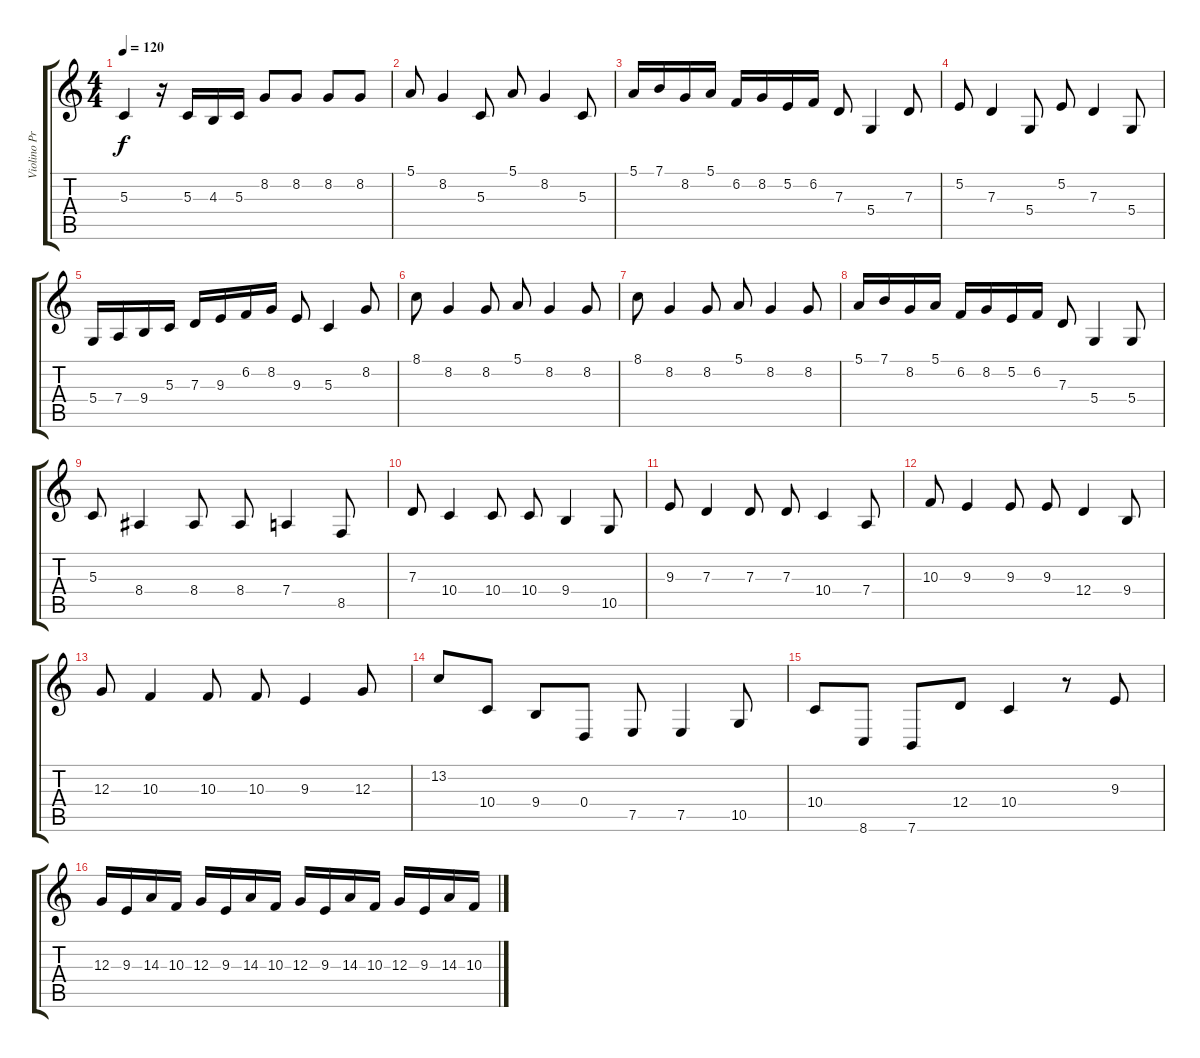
\track ("Violino Principale" "Violino Pr") {instrument violin}
\staff {score tabs}
\tuning (E4 B3 G3 D3 A2 E2) {hide}
\ts (4 4)
\tempo 120
\clef g2
\ks c
5.3.4{dy f instrument violin} r.16 5.3.16 4.3.16 5.3.16 8.2.8 8.2.8 8.2.8 8.2.8 |
5.1.8 8.2.4 5.3.8 5.1.8 8.2.4 5.3.8 |
5.1.16 7.1.16 8.2.16 5.1.16 6.2.16 8.2.16 5.2.16 6.2.16 7.3.8 5.4.4 7.3.8 |
5.2.8 7.3.4 5.4.8 5.2.8 7.3.4 5.4.8 |
5.4.16 7.4.16 9.4.16 5.3.16 7.3.16 9.3.16 6.2.16 8.2.16 9.3.8 5.3.4 8.2.8 |
8.1.8 8.2.4 8.2.8 5.1.8 8.2.4 8.2.8 |
8.1.8 8.2.4 8.2.8 5.1.8 8.2.4 8.2.8 |
5.1.16 7.1.16 8.2.16 5.1.16 6.2.16 8.2.16 5.2.16 6.2.16 7.3.8 5.4.4 5.4.8 |
5.3.8 8.4.4 8.4.8 8.4.8 7.4.4 8.5.8 |
7.3.8 10.4.4 10.4.8 10.4.8 9.4.4 10.5.8 |
9.3.8 7.3.4 7.3.8 7.3.8 10.4.4 7.4.8 |
10.3.8 9.3.4 9.3.8 9.3.8 12.4.4 9.4.8 |
12.3.8 10.3.4 10.3.8 10.3.8 9.3.4 12.3.8 |
13.2.8 10.4.8 9.4.8 0.4.8 7.5.8 7.5.4 10.5.8 |
10.4.8 8.6.8 7.6.8 12.4.8 10.4.4 r.8 9.3.8 |
12.3.16 9.3.16 14.3.16 10.3.16 12.3.16 9.3.16 14.3.16 10.3.16 12.3.16 9.3.16 14.3.16 10.3.16 12.3.16 9.3.16 14.3.16 10.3.16
